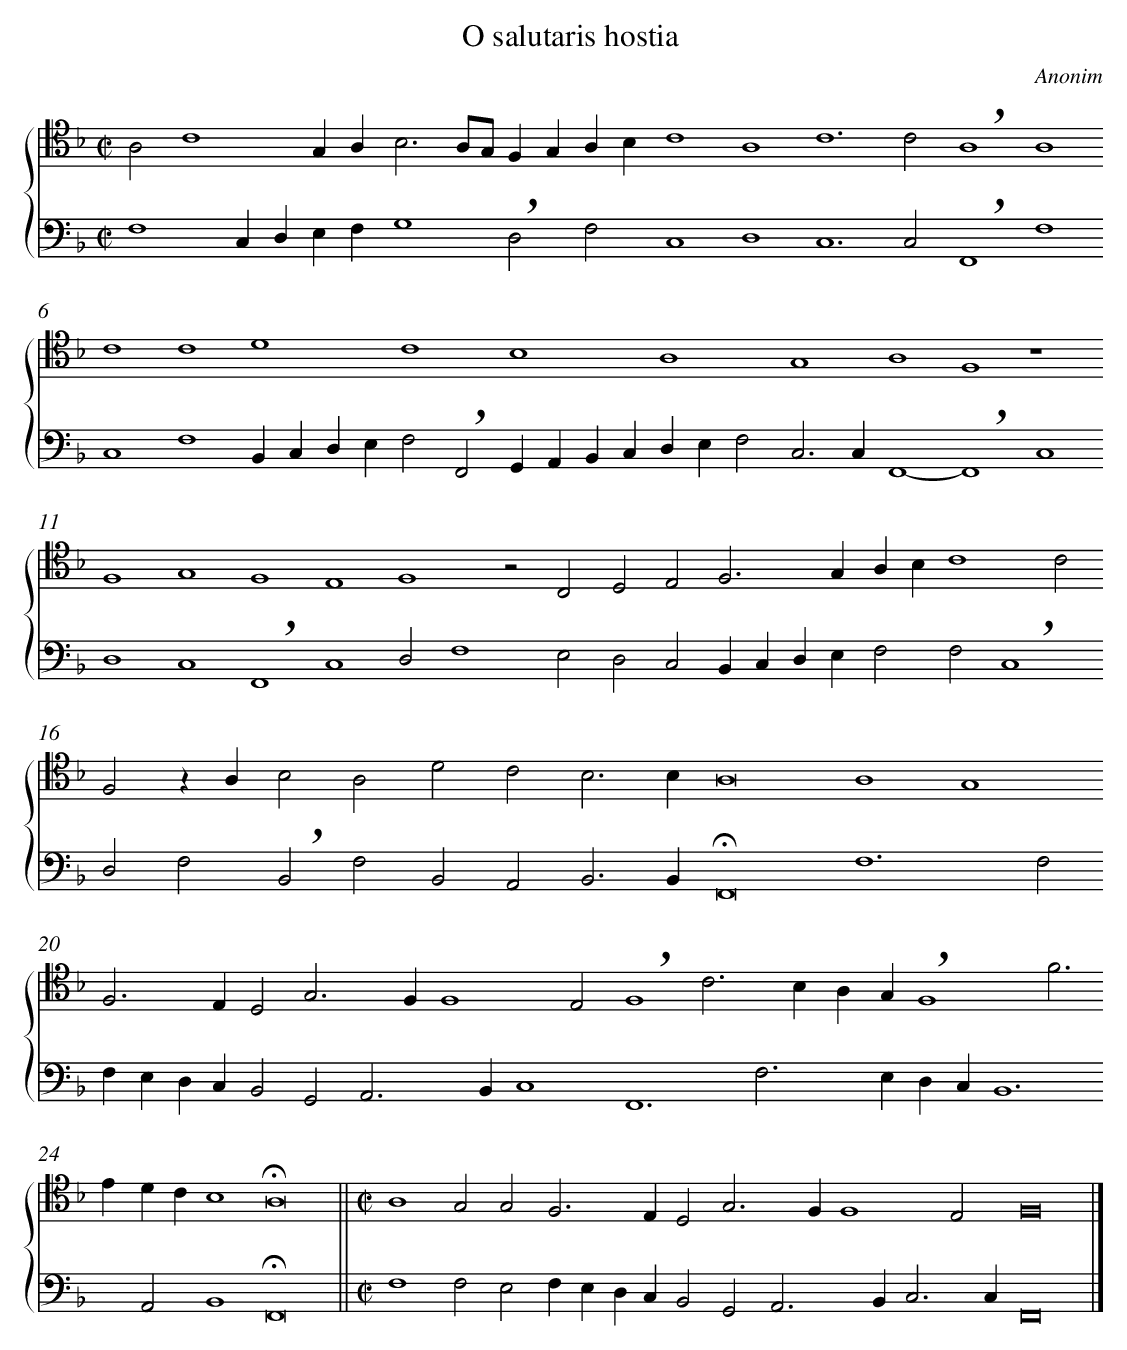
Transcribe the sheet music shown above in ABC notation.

X:1
T: O salutaris hostia
C: Anonim
L: 1/4
M: C|
%%staves {1 2}
V: 1 clef=tenor
V: 2 clef=bass
K: F
[V:1] A,2C4G,A, [|]
[V:2] F,4C,D,E,F, [|]
[V:1] B,3A,/G,/F,G,A,B, [|]
[V:2] G,4!breath!D,2F,2 [|]
[V:1] C4A,4 [|]
[V:2] C,4D,4 [|]
[V:1] C6C2 [|]
[V:2] C,6C,2 [|]
[V:1] !breath!A,4A,4 [|]
[V:2] !breath!F,,4F,4 [|]
[V:1] C4C4 [|]
[V:2] C,4F,4 [|]
[V:1] D4C4 [|]
[V:2] B,,C,D,E,F,2!breath!F,,2 [|]
[V:1] B,4A,4 [|]
[V:2] G,,A,,B,,C,D,E,F,2 [|]
[V:1] G,4A,4 [|]
[V:2] C,2>C,2F,,4- [|]
[V:1] F,4z4 [|]
[V:2] !breath!F,,4C,4 [|]
[V:1] F,4G,4 [|]
[V:2] D,4C,4 [|]
[V:1] F,4E,4 [|]
[V:2] !breath!F,,4C,4 [|]
[V:1] F,4z2C,2 [|]
[V:2] D,2F,4E,2 [|]
[V:1] D,2E,2F,3G, [|]
[V:2] D,2C,2B,,C,D,E, [|]
[V:1] A,B,C4C2 [|]
[V:2] F,2F,2!breath!C,4 [|]
[V:1] F,2zA,B,2A,2 [|]
[V:2] D,2F,2!breath!B,,2F,2 [|]
[V:1] D2C2B,3B, [|]
[V:2] B,,2A,,2B,,3B,, [|]
[V:1] A,8 [|]
[V:2] !fermata!F,,8 [|]
[V:1] A,4G,4 [|]
[V:2] F,6F,2 [|]
[V:1] F,2>E,2D,2G,3 [|]
[V:2] F,E,D,C,B,,2G,,2 [|]
[V:1] F,F,4E,2 [|]
[V:2] A,,2>B,,2C,4 [|]
[V:1] !breath!F,4C3B, [|]
[V:2] F,,6F,3 [|]
[V:1] A,G,!breath!F,4F3 [|]
[V:2] E,D,C,B,,6 [|]
[V:1] EDCB,4 [|]
[V:2] A,,2B,,4 [|]
[V:1] !fermata!A,8 ||
[V:2] !fermata!F,,8 ||
[V:1] [M:C|]A,4G,2G,2 [|]
[V:2] [M:C|]F,4F,2E,2 [|]
[V:1] F,2>E,2D,2G,3 [|]
[V:2] F,E,D,C,B,,2G,,2 [|]
[V:1] F,F,4E,2 [|]
[V:2] A,,2>B,,2C,3C, [|]
[V:1] F,8 |]
[V:2] F,,8 |]
